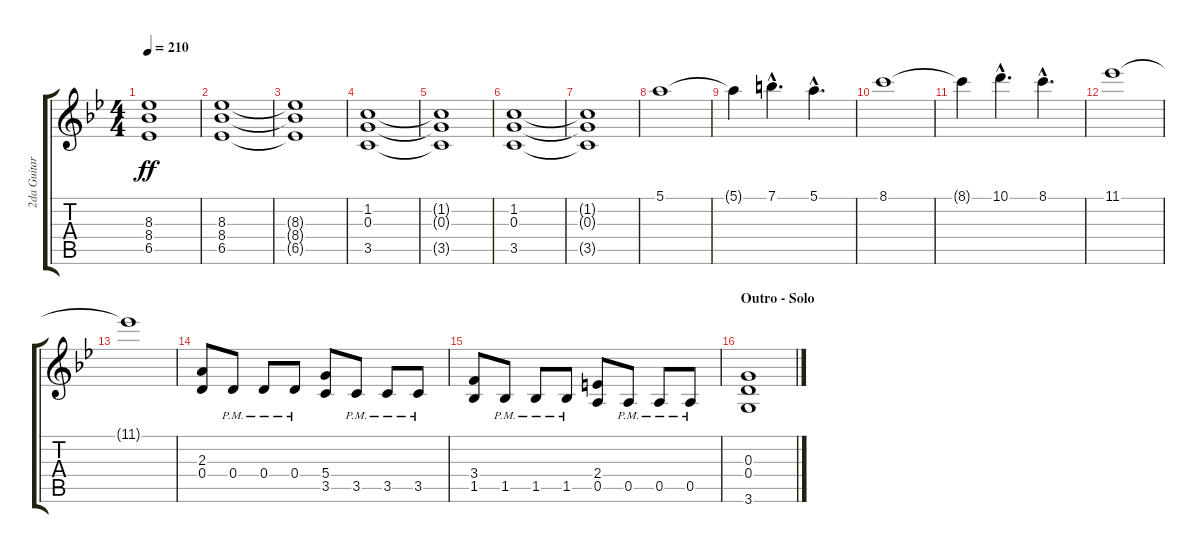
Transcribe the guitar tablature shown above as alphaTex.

\track ("2da Guitarra" "2da Guitar") {instrument overdrivenguitar}
\staff {score tabs}
\tuning (E4 B3 G3 D3 A2 E2) {hide}
\ts (4 4)
\tempo 210
\clef g2
\ks gminor
(8.3{t} 8.4{t} 6.5{t}).1{dy ff} |
(8.3 8.4 6.5).1 |
(8.3{t} 8.4{t} 6.5{t}).1 |
(1.2 0.3 3.5).1 |
(1.2{t} 0.3{t} 3.5{t}).1 |
(1.2 0.3 3.5).1 |
(1.2{t} 0.3{t} 3.5{t}).1 |
5.1.1 |
5.1{t}.4 7.1{hac}.4{d} 5.1{hac}.4{d} |
8.1.1 |
8.1{t}.4 10.1{hac}.4{d} 8.1{hac}.4{d} |
11.1.1 |
11.1{t}.1 |
(2.3 0.4).8 0.4{pm}.8 0.4{pm}.8 0.4{pm}.8 (5.4 3.5).8 3.5{pm}.8 3.5{pm}.8 3.5{pm}.8 |
(3.4 1.5).8 1.5{pm}.8 1.5{pm}.8 1.5{pm}.8 (2.4 0.5).8 0.5{pm}.8 0.5{pm}.8 0.5{pm}.8 |
\section ("" "Outro - Solo")
(0.3 0.4 3.6).1
